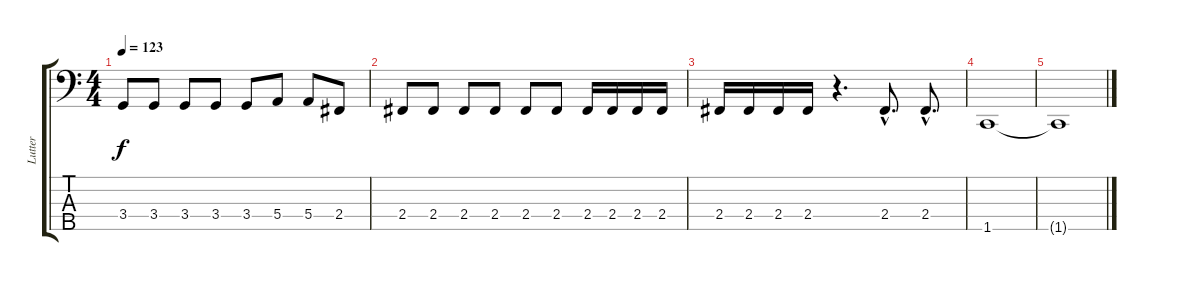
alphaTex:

\track ("Lutter" "Lutter") {instrument electricbasspick}
\staff {score tabs}
\tuning (G2 D2 A1 E1 B0) {hide}
\ts (4 4)
\tempo 123
\clef f4
\ks c
3.4.8{dy f} 3.4.8 3.4.8 3.4.8 3.4.8 5.4.8 5.4.8 2.4.8 |
2.4.8 2.4.8 2.4.8 2.4.8 2.4.8 2.4.8 2.4.16 2.4.16 2.4.16 2.4.16 |
2.4.16 2.4.16 2.4.16 2.4.16 r.4{d} 2.4{hac}.8{d} 2.4{hac}.8{d} |
1.5.1 |
1.5{t}.1
